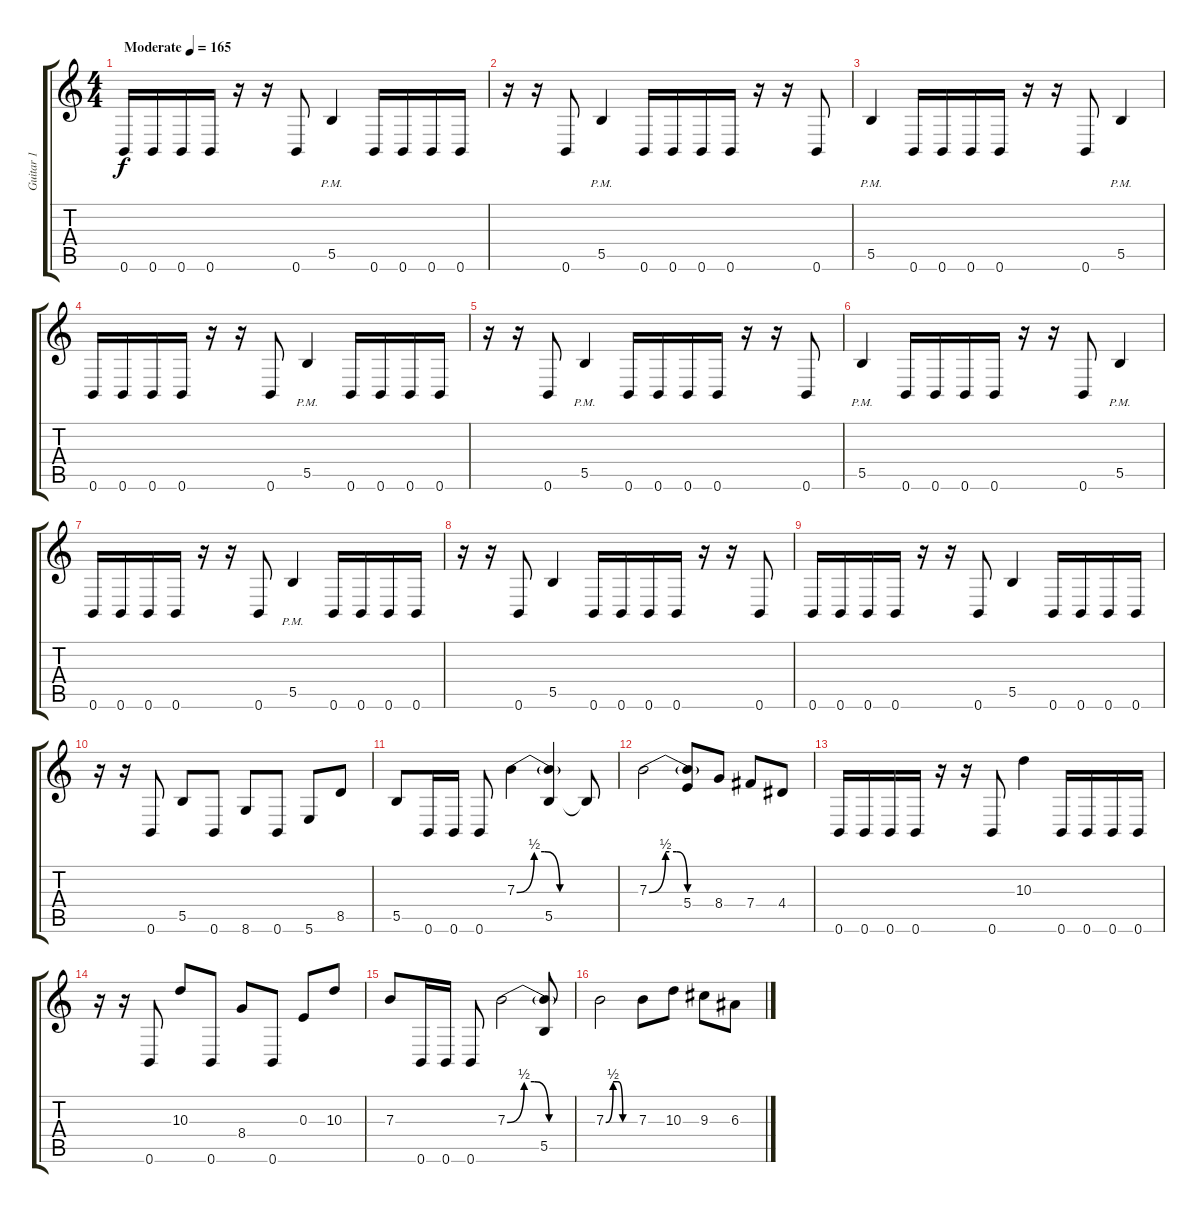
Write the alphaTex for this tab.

\track ("Guitar 1" "Guitar 1") {instrument overdrivenguitar}
\staff {score tabs}
\tuning (Db4 Ab3 E3 B2 Gb2 B1) {hide}
\ts (4 4)
\tempo (165 "Moderate")
\clef g2
\ks c
0.6.16{dy f instrument overdrivenguitar} 0.6.16 0.6.16 0.6.16 r.16 r.16 0.6.8 5.5{pm}.4 0.6.16 0.6.16 0.6.16 0.6.16 |
r.16 r.16 0.6.8 5.5{pm}.4 0.6.16 0.6.16 0.6.16 0.6.16 r.16 r.16 0.6.8 |
5.5{pm}.4 0.6.16 0.6.16 0.6.16 0.6.16 r.16 r.16 0.6.8 5.5{pm}.4 |
0.6.16 0.6.16 0.6.16 0.6.16 r.16 r.16 0.6.8 5.5{pm}.4 0.6.16 0.6.16 0.6.16 0.6.16 |
r.16 r.16 0.6.8 5.5{pm}.4 0.6.16 0.6.16 0.6.16 0.6.16 r.16 r.16 0.6.8 |
5.5{pm}.4 0.6.16 0.6.16 0.6.16 0.6.16 r.16 r.16 0.6.8 5.5{pm}.4 |
0.6.16 0.6.16 0.6.16 0.6.16 r.16 r.16 0.6.8 5.5{pm}.4 0.6.16 0.6.16 0.6.16 0.6.16 |
r.16 r.16 0.6.8 5.5.4 0.6.16 0.6.16 0.6.16 0.6.16 r.16 r.16 0.6.8 |
0.6.16 0.6.16 0.6.16 0.6.16 r.16 r.16 0.6.8 5.5.4 0.6.16 0.6.16 0.6.16 0.6.16 |
r.16 r.16 0.6.8 5.5.8 0.6.8 8.6.8 0.6.8 5.6.8 8.5.8 |
5.5.8 0.6.16 0.6.16 0.6.8 7.3{be (custom 0 0 15 2 24 2 37 0 60 0)}.4 (7.3{t} 5.5).4 5.5{t}.8 |
7.3{be (custom 0 0 15 2 25 2 35 0 60 0)}.2 (7.3{t} 5.4).8 8.4.8 7.4.8 4.4.8 |
0.6.16 0.6.16 0.6.16 0.6.16 r.16 r.16 0.6.8 10.3.4 0.6.16 0.6.16 0.6.16 0.6.16 |
r.16 r.16 0.6.8 10.3.8 0.6.8 8.4.8 0.6.8 0.3.8 10.3.8 |
7.3.8 0.6.16 0.6.16 0.6.8 7.3{be (custom 0 0 15 2 24 2 37 0 60 0)}.2 (7.3{t} 5.5).8 |
7.3{be (custom 0 0 15 2 25 2 35 0 60 0)}.2 7.3.8 10.3.8 9.3.8 6.3.8
